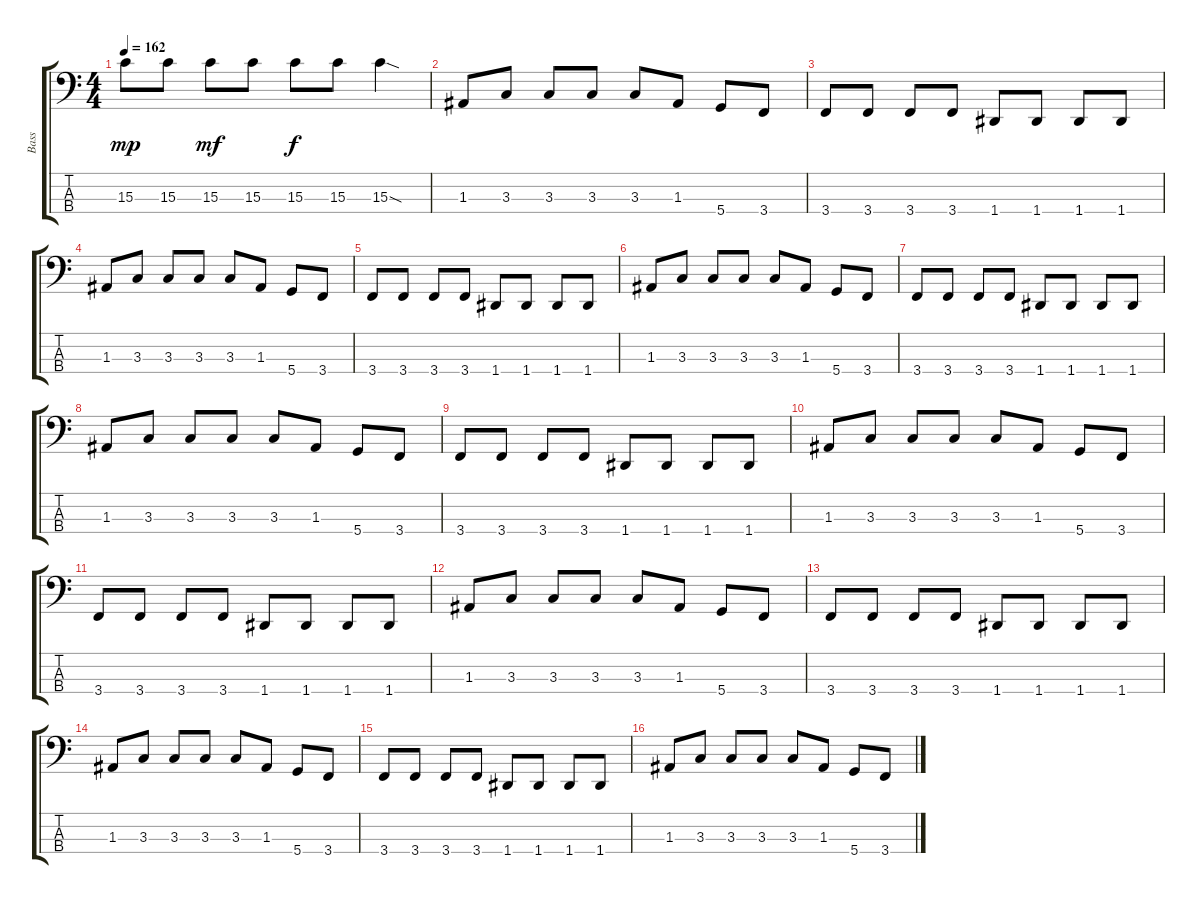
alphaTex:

\track ("Bass" "Bass") {instrument electricbassfinger}
\staff {score tabs}
\tuning (G2 D2 A1 D1) {hide}
\ts (4 4)
\tempo 162
\clef f4
\ks c
15.3.8{dy mp} 15.3.8 15.3.8{dy mf} 15.3.8 15.3.8{dy f} 15.3.8 15.3{sod}.4 |
1.3.8 3.3.8 3.3.8 3.3.8 3.3.8 1.3.8 5.4.8 3.4.8 |
3.4.8 3.4.8 3.4.8 3.4.8 1.4.8 1.4.8 1.4.8 1.4.8 |
1.3.8 3.3.8 3.3.8 3.3.8 3.3.8 1.3.8 5.4.8 3.4.8 |
3.4.8 3.4.8 3.4.8 3.4.8 1.4.8 1.4.8 1.4.8 1.4.8 |
1.3.8 3.3.8 3.3.8 3.3.8 3.3.8 1.3.8 5.4.8 3.4.8 |
3.4.8 3.4.8 3.4.8 3.4.8 1.4.8 1.4.8 1.4.8 1.4.8 |
1.3.8 3.3.8 3.3.8 3.3.8 3.3.8 1.3.8 5.4.8 3.4.8 |
3.4.8 3.4.8 3.4.8 3.4.8 1.4.8 1.4.8 1.4.8 1.4.8 |
1.3.8 3.3.8 3.3.8 3.3.8 3.3.8 1.3.8 5.4.8 3.4.8 |
3.4.8 3.4.8 3.4.8 3.4.8 1.4.8 1.4.8 1.4.8 1.4.8 |
1.3.8 3.3.8 3.3.8 3.3.8 3.3.8 1.3.8 5.4.8 3.4.8 |
3.4.8 3.4.8 3.4.8 3.4.8 1.4.8 1.4.8 1.4.8 1.4.8 |
1.3.8 3.3.8 3.3.8 3.3.8 3.3.8 1.3.8 5.4.8 3.4.8 |
3.4.8 3.4.8 3.4.8 3.4.8 1.4.8 1.4.8 1.4.8 1.4.8 |
1.3.8 3.3.8 3.3.8 3.3.8 3.3.8 1.3.8 5.4.8 3.4.8
